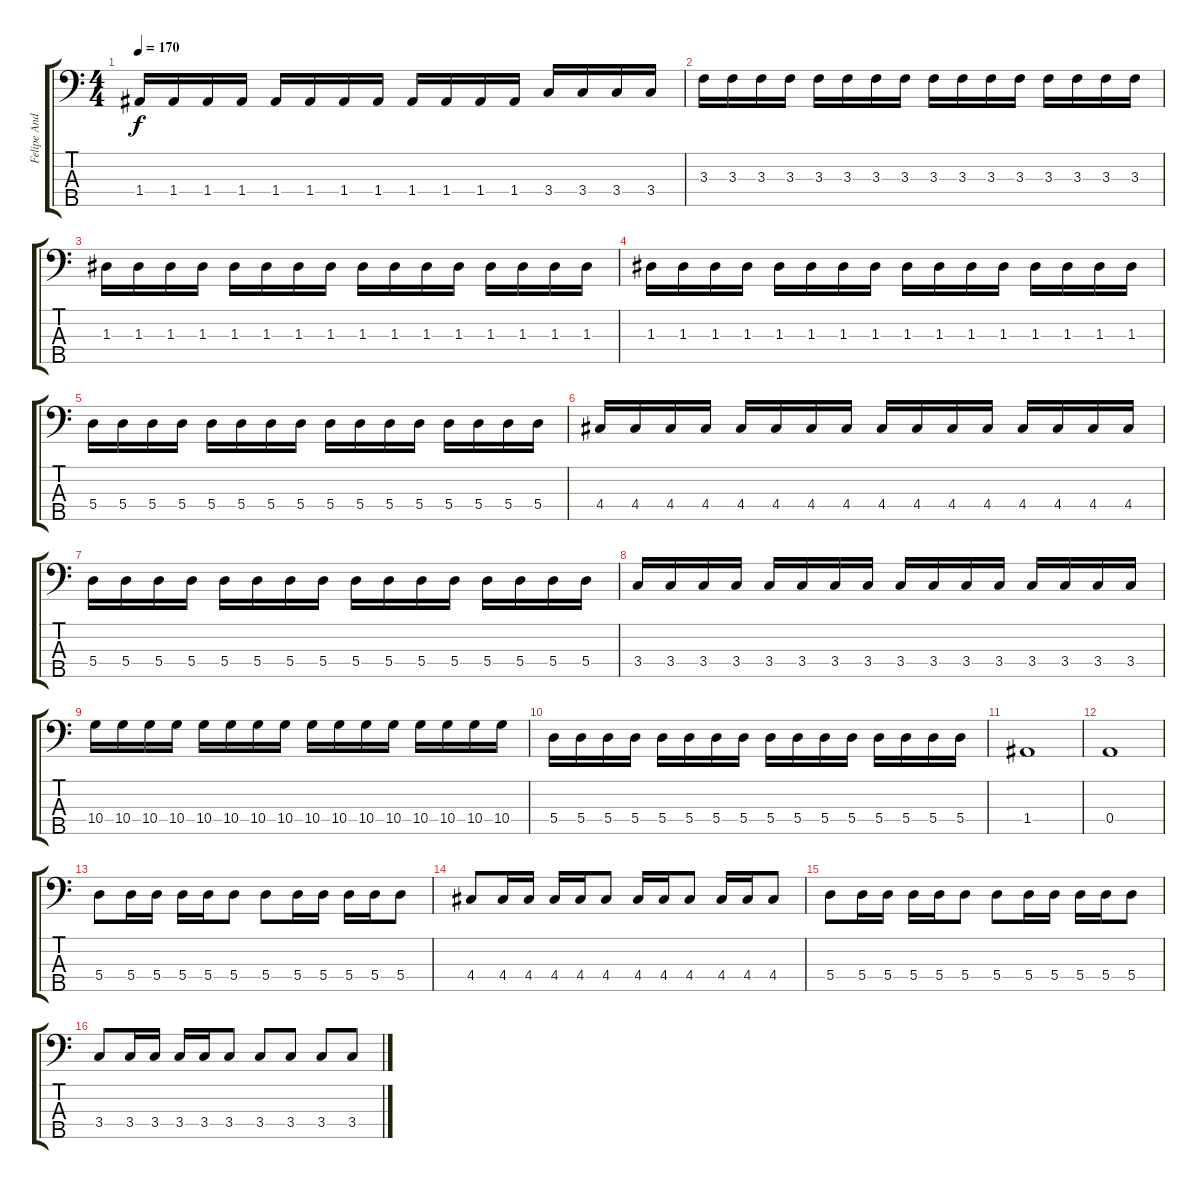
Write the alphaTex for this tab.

\track ("Felipe Andreoli" "Felipe And") {instrument electricbasspick}
\staff {score tabs}
\tuning (C3 G2 D2 A1 E1) {hide}
\ts (4 4)
\tempo 170
\clef f4
\ks c
1.4.16{dy f} 1.4.16 1.4.16 1.4.16 1.4.16 1.4.16 1.4.16 1.4.16 1.4.16 1.4.16 1.4.16 1.4.16 3.4.16 3.4.16 3.4.16 3.4.16 |
3.3.16 3.3.16 3.3.16 3.3.16 3.3.16 3.3.16 3.3.16 3.3.16 3.3.16 3.3.16 3.3.16 3.3.16 3.3.16 3.3.16 3.3.16 3.3.16 |
1.3.16 1.3.16 1.3.16 1.3.16 1.3.16 1.3.16 1.3.16 1.3.16 1.3.16 1.3.16 1.3.16 1.3.16 1.3.16 1.3.16 1.3.16 1.3.16 |
1.3.16 1.3.16 1.3.16 1.3.16 1.3.16 1.3.16 1.3.16 1.3.16 1.3.16 1.3.16 1.3.16 1.3.16 1.3.16 1.3.16 1.3.16 1.3.16 |
5.4.16 5.4.16 5.4.16 5.4.16 5.4.16 5.4.16 5.4.16 5.4.16 5.4.16 5.4.16 5.4.16 5.4.16 5.4.16 5.4.16 5.4.16 5.4.16 |
4.4.16 4.4.16 4.4.16 4.4.16 4.4.16 4.4.16 4.4.16 4.4.16 4.4.16 4.4.16 4.4.16 4.4.16 4.4.16 4.4.16 4.4.16 4.4.16 |
5.4.16 5.4.16 5.4.16 5.4.16 5.4.16 5.4.16 5.4.16 5.4.16 5.4.16 5.4.16 5.4.16 5.4.16 5.4.16 5.4.16 5.4.16 5.4.16 |
3.4.16 3.4.16 3.4.16 3.4.16 3.4.16 3.4.16 3.4.16 3.4.16 3.4.16 3.4.16 3.4.16 3.4.16 3.4.16 3.4.16 3.4.16 3.4.16 |
10.4.16 10.4.16 10.4.16 10.4.16 10.4.16 10.4.16 10.4.16 10.4.16 10.4.16 10.4.16 10.4.16 10.4.16 10.4.16 10.4.16 10.4.16 10.4.16 |
5.4.16 5.4.16 5.4.16 5.4.16 5.4.16 5.4.16 5.4.16 5.4.16 5.4.16 5.4.16 5.4.16 5.4.16 5.4.16 5.4.16 5.4.16 5.4.16 |
1.4.1 |
0.4.1 |
5.4.8 5.4.16 5.4.16 5.4.16 5.4.16 5.4.8 5.4.8 5.4.16 5.4.16 5.4.16 5.4.16 5.4.8 |
4.4.8 4.4.16 4.4.16 4.4.16 4.4.16 4.4.8 4.4.16 4.4.16 4.4.8 4.4.16 4.4.16 4.4.8 |
5.4.8 5.4.16 5.4.16 5.4.16 5.4.16 5.4.8 5.4.8 5.4.16 5.4.16 5.4.16 5.4.16 5.4.8 |
3.4.8 3.4.16 3.4.16 3.4.16 3.4.16 3.4.8 3.4.8 3.4.8 3.4.8 3.4.8
